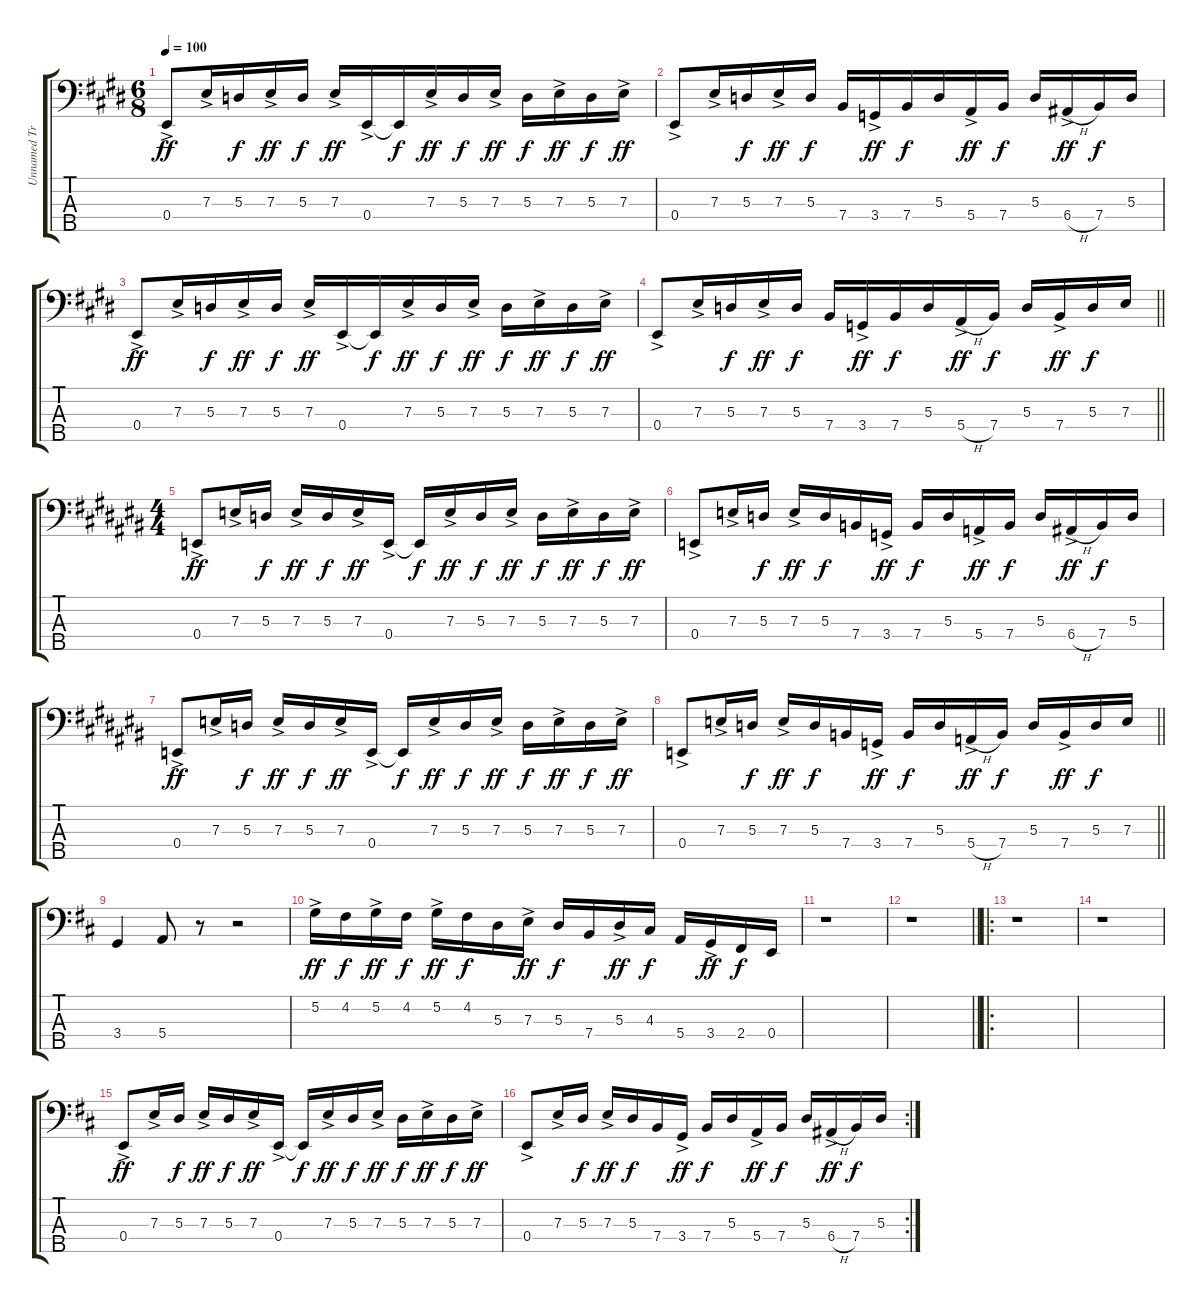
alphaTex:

\track ("Unnamed Track" "Unnamed Tr") {instrument electricbassfinger}
\staff {score tabs}
\tuning (G2 D2 A1 E1 B0) {hide}
\ts (6 8)
\tempo 100
\clef f4
\ks e
0.4{ac}.8{dy ff} 7.3{ac}.16 5.3.16{dy f} 7.3{ac}.16{dy ff} 5.3.16{dy f} 7.3{ac}.16{dy ff} 0.4{ac}.16 0.4{t}.16{dy f} 7.3{ac}.16{dy ff} 5.3.16{dy f} 7.3{ac}.16{dy ff} 5.3.16{dy f} 7.3{ac}.16{dy ff} 5.3.16{dy f} 7.3{ac}.16{dy ff} |
\ks c#minor
0.4{ac}.8 7.3{ac}.16 5.3.16{dy f} 7.3{ac}.16{dy ff} 5.3.16{dy f} 7.4.16 3.4{ac}.16{dy ff} 7.4.16{dy f} 5.3.16 5.4{ac}.16{dy ff} 7.4.16{dy f} 5.3.16 6.4{h ac}.16{dy ff} 7.4.16{dy f} 5.3.16 |
0.4{ac}.8{dy ff} 7.3{ac}.16 5.3.16{dy f} 7.3{ac}.16{dy ff} 5.3.16{dy f} 7.3{ac}.16{dy ff} 0.4{ac}.16 0.4{t}.16{dy f} 7.3{ac}.16{dy ff} 5.3.16{dy f} 7.3{ac}.16{dy ff} 5.3.16{dy f} 7.3{ac}.16{dy ff} 5.3.16{dy f} 7.3{ac}.16{dy ff} |
\barLineRight lightlight
0.4{ac}.8 7.3{ac}.16 5.3.16{dy f} 7.3{ac}.16{dy ff} 5.3.16{dy f} 7.4.16 3.4{ac}.16{dy ff} 7.4.16{dy f} 5.3.16 5.4{h ac}.16{dy ff} 7.4.16{dy f} 5.3.16 7.4{ac}.16{dy ff} 5.3.16{dy f} 7.3.16 |
\ts (4 4)
\ks c#
0.4{ac}.8{dy ff} 7.3{ac}.16 5.3.16{dy f} 7.3{ac}.16{dy ff} 5.3.16{dy f} 7.3{ac}.16{dy ff} 0.4{ac}.16 0.4{t}.16{dy f} 7.3{ac}.16{dy ff} 5.3.16{dy f} 7.3{ac}.16{dy ff} 5.3.16{dy f} 7.3{ac}.16{dy ff} 5.3.16{dy f} 7.3{ac}.16{dy ff} |
\ks a#minor
0.4{ac}.8 7.3{ac}.16 5.3.16{dy f} 7.3{ac}.16{dy ff} 5.3.16{dy f} 7.4.16 3.4{ac}.16{dy ff} 7.4.16{dy f} 5.3.16 5.4{ac}.16{dy ff} 7.4.16{dy f} 5.3.16 6.4{h ac}.16{dy ff} 7.4.16{dy f} 5.3.16 |
\ks c#
0.4{ac}.8{dy ff} 7.3{ac}.16 5.3.16{dy f} 7.3{ac}.16{dy ff} 5.3.16{dy f} 7.3{ac}.16{dy ff} 0.4{ac}.16 0.4{t}.16{dy f} 7.3{ac}.16{dy ff} 5.3.16{dy f} 7.3{ac}.16{dy ff} 5.3.16{dy f} 7.3{ac}.16{dy ff} 5.3.16{dy f} 7.3{ac}.16{dy ff} |
\barLineRight lightlight
\ks a#minor
0.4{ac}.8 7.3{ac}.16 5.3.16{dy f} 7.3{ac}.16{dy ff} 5.3.16{dy f} 7.4.16 3.4{ac}.16{dy ff} 7.4.16{dy f} 5.3.16 5.4{h ac}.16{dy ff} 7.4.16{dy f} 5.3.16 7.4{ac}.16{dy ff} 5.3.16{dy f} 7.3.16 |
\ks d
3.4.4 5.4.8 r.8 r.2 |
5.2{ac}.16{dy ff} 4.2.16{dy f} 5.2{ac}.16{dy ff} 4.2.16{dy f} 5.2{ac}.16{dy ff} 4.2.16{dy f} 5.3.16 7.3{ac}.16{dy ff} 5.3.16{dy f} 7.4.16 5.3{ac}.16{dy ff} 4.3.16{dy f} 5.4.16 3.4{ac}.16{dy ff} 2.4.16{dy f} 0.4.16 |
r.1 |
\barLineRight lightlight
r.1 |
\ro
r.1 |
r.1 |
0.4{ac}.8{dy ff} 7.3{ac}.16 5.3.16{dy f} 7.3{ac}.16{dy ff} 5.3.16{dy f} 7.3{ac}.16{dy ff} 0.4{ac}.16 0.4{t}.16{dy f} 7.3{ac}.16{dy ff} 5.3.16{dy f} 7.3{ac}.16{dy ff} 5.3.16{dy f} 7.3{ac}.16{dy ff} 5.3.16{dy f} 7.3{ac}.16{dy ff} |
\rc 2
0.4{ac}.8 7.3{ac}.16 5.3.16{dy f} 7.3{ac}.16{dy ff} 5.3.16{dy f} 7.4.16 3.4{ac}.16{dy ff} 7.4.16{dy f} 5.3.16 5.4{ac}.16{dy ff} 7.4.16{dy f} 5.3.16 6.4{h ac}.16{dy ff} 7.4.16{dy f} 5.3.16
